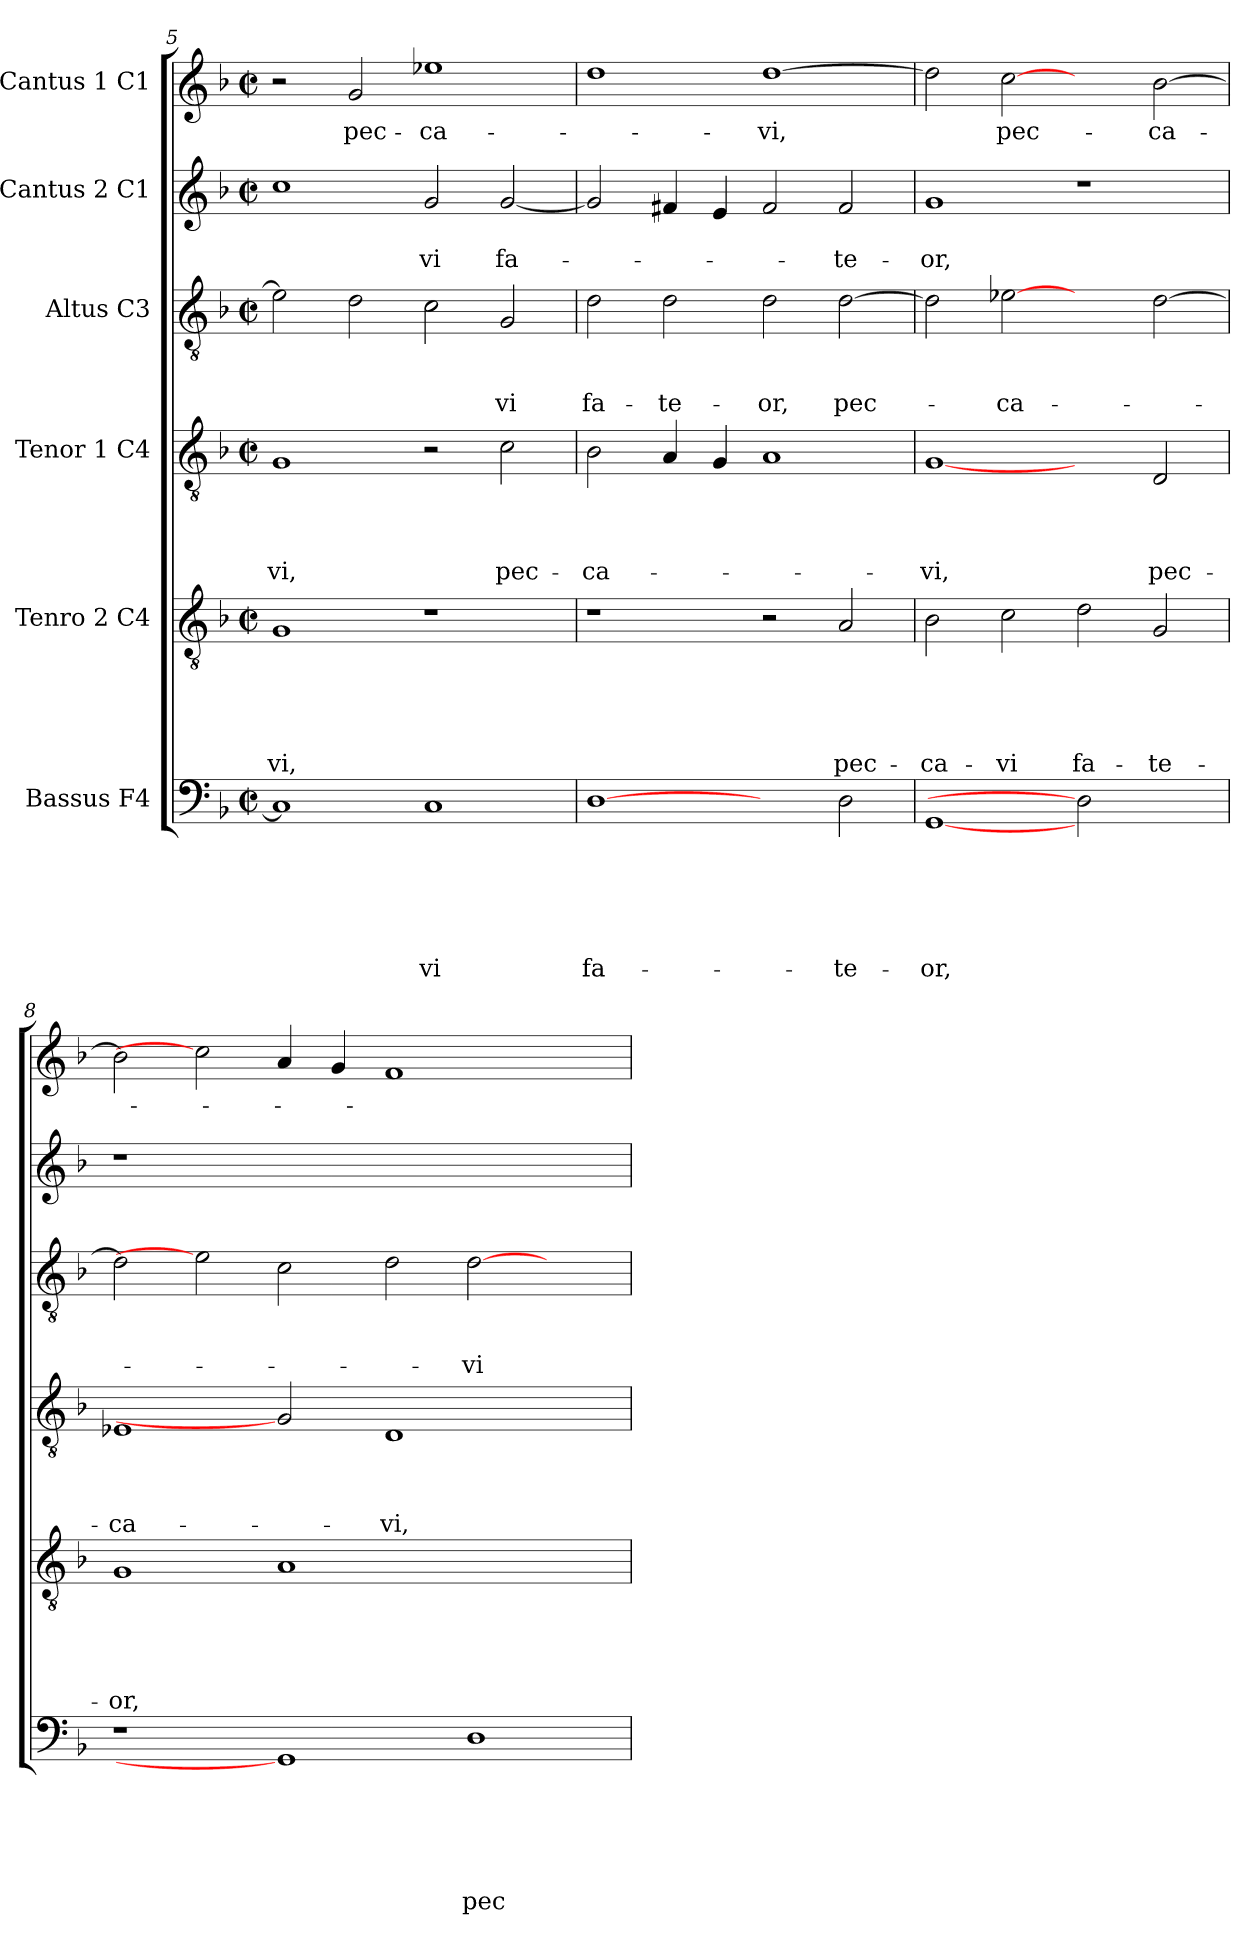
**kern	**text	**text	**text	**text	**text	**text	**kern	**text	**text	**text	**text	**text	**kern	**text	**text	**text	**text	**kern	**text	**text	**text	**kern	**text	**text	**kern	**text
*part6	*part6	*part6	*part6	*part6	*part6	*part6	*part5	*part5	*part5	*part5	*part5	*part5	*part4	*part4	*part4	*part4	*part4	*part3	*part3	*part3	*part3	*part2	*part2	*part2	*part1	*part1
*staff6	*staff6	*staff6	*staff6	*staff6	*staff6	*staff6	*staff5	*staff5	*staff5	*staff5	*staff5	*staff5	*staff4	*staff4	*staff4	*staff4	*staff4	*staff3	*staff3	*staff3	*staff3	*staff2	*staff2	*staff2	*staff1	*staff1
*I"Bassus F4	*	*	*	*	*	*	*I"Tenro 2 C4	*	*	*	*	*	*I"Tenor 1 C4	*	*	*	*	*I"Altus C3	*	*	*	*I"Cantus 2 C1	*	*	*I"Cantus 1 C1	*
*clefF4	*	*	*	*	*	*	*clefGv2	*	*	*	*	*	*clefGv2	*	*	*	*	*clefGv2	*	*	*	*clefG2	*	*	*clefG2	*
*k[b-]	*	*	*	*	*	*	*k[b-]	*	*	*	*	*	*k[b-]	*	*	*	*	*k[b-]	*	*	*	*k[b-]	*	*	*k[b-]	*
*F:	*	*	*	*	*	*	*F:	*	*	*	*	*	*F:	*	*	*	*	*F:	*	*	*	*F:	*	*	*F:	*
*M2/2	*	*	*	*	*	*	*M2/2	*	*	*	*	*	*M2/2	*	*	*	*	*M2/2	*	*	*	*M2/2	*	*	*M2/2	*
*met(c|)	*	*	*	*	*	*	*met(c|)	*	*	*	*	*	*met(c|)	*	*	*	*	*met(c|)	*	*	*	*met(c|)	*	*	*met(c|)	*
=5	=5	=5	=5	=5	=5	=5	=5	=5	=5	=5	=5	=5	=5	=5	=5	=5	=5	=5	=5	=5	=5	=5	=5	=5	=5	=5
1C]	.	.	.	.	.	.	1G	.	.	.	.	-vi,	1G	.	.	.	-vi,	2e-\]	.	.	.	1cc	.	.	2r	.
.	.	.	.	.	.	.	.	.	.	.	.	.	.	.	.	.	.	2d\	.	.	.	.	.	.	2g/	pec-
1C	.	.	.	.	.	-vi	1r	.	.	.	.	.	2r	.	.	.	.	2c\	.	.	.	2g/	.	-vi	1ee-X	-ca-
.	.	.	.	.	.	.	.	.	.	.	.	.	2c\	.	.	.	pec-	2G/	.	.	-vi	[2g/	.	fa-	.	.
=6	=6	=6	=6	=6	=6	=6	=6	=6	=6	=6	=6	=6	=6	=6	=6	=6	=6	=6	=6	=6	=6	=6	=6	=6	=6	=6
[1D	.	.	.	.	.	fa-	1r	.	.	.	.	.	2B-\	.	.	.	-ca-	2d\	.	.	fa-	2g/]	.	.	1dd	.
.	.	.	.	.	.	.	.	.	.	.	.	.	4A/	.	.	.	.	2d\	.	.	-te-	4f#X/	.	.	.	.
.	.	.	.	.	.	.	.	.	.	.	.	.	4G/	.	.	.	.	.	.	.	.	4e/	.	.	.	.
2ryy	.	.	.	.	.	.	2r	.	.	.	.	.	1A	.	.	.	.	2d\	.	.	-or,	2f#/	.	.	[1dd	-vi,
2D\	.	.	.	.	.	-te-	2A/	.	.	.	.	pec-	.	.	.	.	.	[2d\	.	.	pec-	2f#/	.	-te-	.	.
!!LO:LB:g=z
=7	=7	=7	=7	=7	=7	=7	=7	=7	=7	=7	=7	=7	=7	=7	=7	=7	=7	=7	=7	=7	=7	=7	=7	=7	=7	=7
[1GG	.	.	.	.	.	-or,	2B-\	.	.	.	.	-ca-	[1G	.	.	.	-vi,	2d\]	.	.	.	1g	.	-or,	2dd\]	.
.	.	.	.	.	.	.	2c\	.	.	.	.	-vi	.	.	.	.	.	[2e-X	.	.	-ca-	.	.	.	[2cc	pec-
2D]	.	.	.	.	.	.	2d\	.	.	.	.	fa-	2ryy	.	.	.	.	2ryy	.	.	.	1r	.	.	2ryy	.
2ryy	.	.	.	.	.	.	2G/	.	.	.	.	-te-	2D/	.	.	.	pec-	[2d\	.	.	.	.	.	.	[2b-\	-ca-
=8	=8	=8	=8	=8	=8	=8	=8	=8	=8	=8	=8	=8	=8	=8	=8	=8	=8	=8	=8	=8	=8	=8	=8	=8	=8	=8
1r	.	.	.	.	.	.	1G	.	.	.	.	-or,	1E-X	.	.	.	-ca-	2d\]	.	.	.	1r	.	.	2b-\]	.
.	.	.	.	.	.	.	.	.	.	.	.	.	.	.	.	.	.	2e-]	.	.	.	.	.	.	2cc]	.
1GG]	.	.	.	.	.	.	1A	.	.	.	.	.	2G]	.	.	.	.	2c\	.	.	.	0ryy	.	.	4a/	.
.	.	.	.	.	.	.	.	.	.	.	.	.	.	.	.	.	.	.	.	.	.	.	.	.	4g/	.
.	.	.	.	.	.	.	.	.	.	.	.	.	1D	.	.	.	-vi,	2d\	.	.	.	.	.	.	1f	.
1D	.	.	.	.	.	pec-	1ryy	.	.	.	.	.	.	.	.	.	.	[2d\	.	.	-vi	.	.	.	.	.
.	.	.	.	.	.	.	.	.	.	.	.	.	2ryy	.	.	.	.	2ryy	.	.	.	.	.	.	2ryy	.
=	=	=	=	=	=	=	=	=	=	=	=	=	=	=	=	=	=	=	=	=	=	=	=	=	=	=
*-	*-	*-	*-	*-	*-	*-	*-	*-	*-	*-	*-	*-	*-	*-	*-	*-	*-	*-	*-	*-	*-	*-	*-	*-	*-	*-
